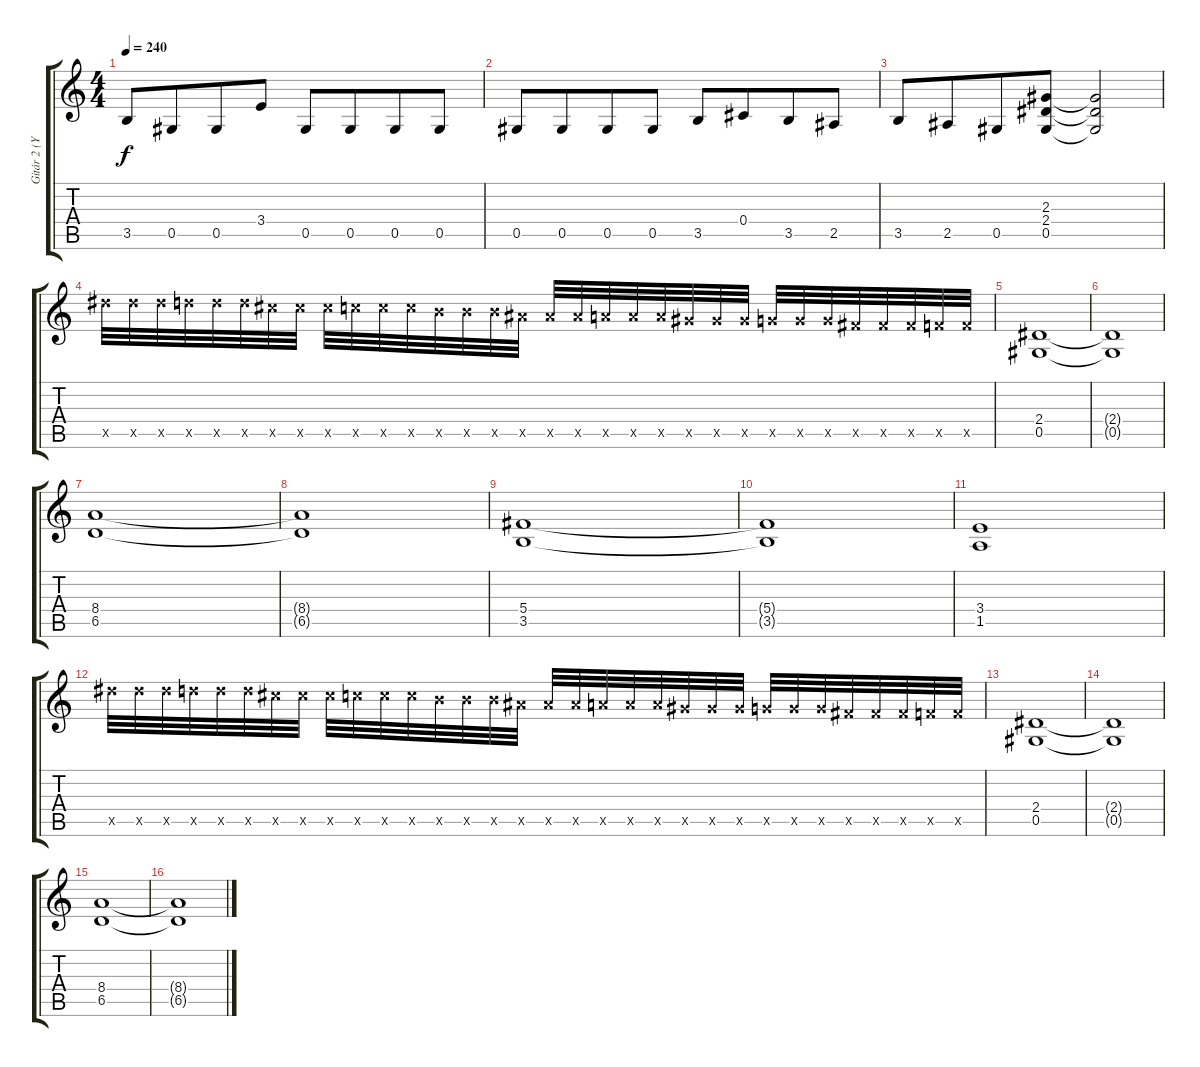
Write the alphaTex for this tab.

\track ("Gitár 2 (Yngwie Malmsteen)" "Gitár 2 (Y") {instrument distortionguitar}
\staff {score tabs}
\tuning (Eb4 Bb3 Gb3 Db3 Ab2 Eb2) {hide}
\ts (4 4)
\tempo 240
\clef g2
\ks c
3.5.8{dy f} 0.5.8{beam merge} 0.5.8 3.4.8 0.5.8 0.5.8{beam merge} 0.5.8 0.5.8 |
0.5.8 0.5.8{beam merge} 0.5.8 0.5.8 3.5.8 0.4.8{beam merge} 3.5.8 2.5.8 |
3.5.8 2.5.8{beam merge} 0.5.8 (2.3 2.4 0.5).8 (2.3{t} 2.4{t} 0.5{t}).2 |
19.5{x}.32 19.5{x}.32 19.5{x}.32 18.5{x}.32 18.5{x}.32 18.5{x}.32 17.5{x}.32 17.5{x}.32 17.5{x}.32 16.5{x}.32 16.5{x}.32 16.5{x}.32 15.5{x}.32 15.5{x}.32 15.5{x}.32 14.5{x}.32 14.5{x}.32 14.5{x}.32 13.5{x}.32 13.5{x}.32 13.5{x}.32 12.5{x}.32 12.5{x}.32 12.5{x}.32 11.5{x}.32 11.5{x}.32 11.5{x}.32 10.5{x}.32 10.5{x}.32 10.5{x}.32 9.5{x}.32 9.5{x}.32 |
(2.4 0.5).1 |
(2.4{t} 0.5{t}).1 |
(8.4 6.5).1 |
(8.4{t} 6.5{t}).1 |
(5.4 3.5).1 |
(5.4{t} 3.5{t}).1 |
(3.4 1.5).1 |
19.5{x}.32 19.5{x}.32 19.5{x}.32 18.5{x}.32 18.5{x}.32 18.5{x}.32 17.5{x}.32 17.5{x}.32 17.5{x}.32 16.5{x}.32 16.5{x}.32 16.5{x}.32 15.5{x}.32 15.5{x}.32 15.5{x}.32 14.5{x}.32 14.5{x}.32 14.5{x}.32 13.5{x}.32 13.5{x}.32 13.5{x}.32 12.5{x}.32 12.5{x}.32 12.5{x}.32 11.5{x}.32 11.5{x}.32 11.5{x}.32 10.5{x}.32 10.5{x}.32 10.5{x}.32 9.5{x}.32 9.5{x}.32 |
(2.4 0.5).1 |
(2.4{t} 0.5{t}).1 |
(8.4 6.5).1 |
(8.4{t} 6.5{t}).1
